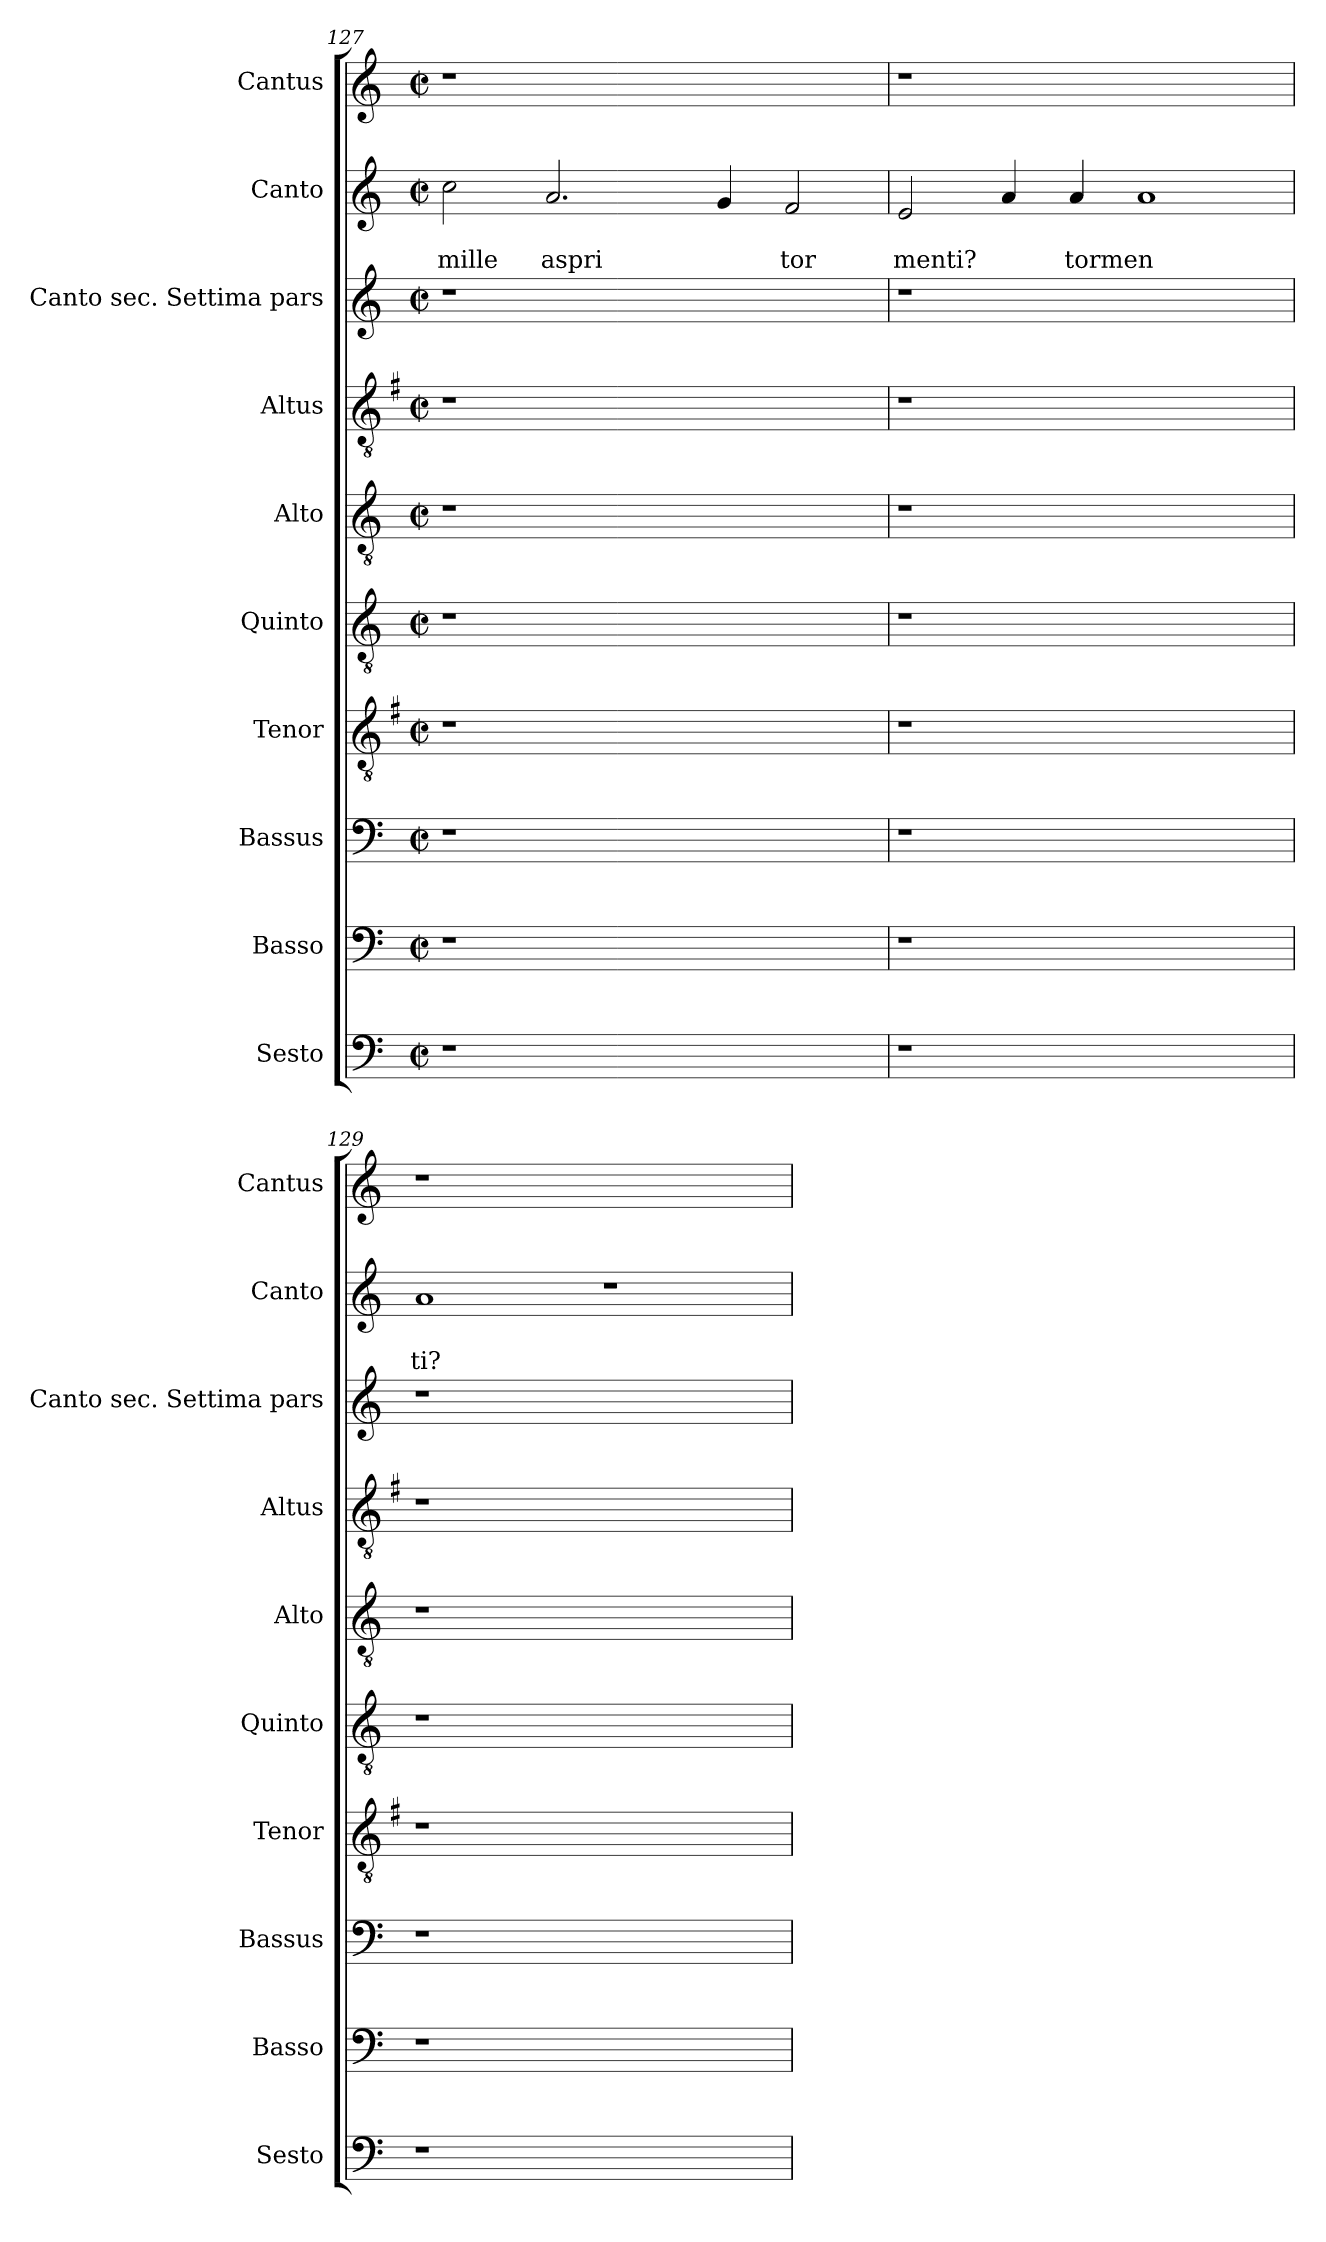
**kern	**kern	**kern	**kern	**kern	**kern	**kern	**kern	**kern	**text	**text	**kern
*part10	*part9	*part8	*part7	*part6	*part5	*part4	*part3	*part2	*part2	*part2	*part1
*staff10	*staff9	*staff8	*staff7	*staff6	*staff5	*staff4	*staff3	*staff2	*staff2	*staff2	*staff1
*I"Sesto	*I"Basso	*I"Bassus	*I"Tenor	*I"Quinto	*I"Alto	*I"Altus	*I"Canto sec. Settima pars	*I"Canto	*	*	*I"Cantus
*I'Sesto	*I'Basso	*I'Bassus	*I'Tenor	*I'Quinto	*I'Alto	*I'Altus	*I'Canto sec. Settima pars	*I'Canto	*	*	*I'Cantus
*clefF4	*clefF4	*clefF4	*clefGv2	*clefGv2	*clefGv2	*clefGv2	*clefG2	*clefG2	*	*	*clefG2
*k[]	*k[]	*k[]	*k[f#]	*k[]	*k[]	*k[f#]	*k[]	*k[]	*	*	*k[]
*C:	*C:	*C:	*G:	*C:	*C:	*G:	*C:	*C:	*	*	*C:
*M2/2	*M2/2	*M2/2	*M2/2	*M2/2	*M2/2	*M2/2	*M2/2	*M2/2	*	*	*M2/2
*met(c|)	*met(c|)	*met(c|)	*met(c|)	*met(c|)	*met(c|)	*met(c|)	*met(c|)	*met(c|)	*	*	*met(c|)
=127	=127	=127	=127	=127	=127	=127	=127	=127	=127	=127	=127
!	!	!	!	!	!	!	!	!	!	!LO:LY:b	!
1r	1r	1r	1r	1r	1r	1r	1r	2cc\	.	mille	1r
!	!	!	!	!	!	!	!	!	!	!LO:LY:b	!
.	.	.	.	.	.	.	.	2.a/	.	aspri	.
1ryy	1ryy	1ryy	1ryy	1ryy	1ryy	1ryy	1ryy	.	.	.	1ryy
.	.	.	.	.	.	.	.	4g/	.	.	.
!	!	!	!	!	!	!	!	!	!	!LO:LY:b	!
.	.	.	.	.	.	.	.	2f/	.	tor	.
=128	=128	=128	=128	=128	=128	=128	=128	=128	=128	=128	=128
!	!	!	!	!	!	!	!	!	!	!LO:LY:b	!
1r	1r	1r	1r	1r	1r	1r	1r	2e/	.	menti?	1r
.	.	.	.	.	.	.	.	4a/	.	.	.
!	!	!	!	!	!	!	!	!	!	!LO:LY:b	!
.	.	.	.	.	.	.	.	4a/	.	tormen	.
1ryy	1ryy	1ryy	1ryy	1ryy	1ryy	1ryy	1ryy	1a	.	.	1ryy
=129	=129	=129	=129	=129	=129	=129	=129	=129	=129	=129	=129
!	!	!	!	!	!	!	!	!	!	!LO:LY:b	!
1r	1r	1r	1r	1r	1r	1r	1r	1a	.	ti?	1r
1ryy	1ryy	1ryy	1ryy	1ryy	1ryy	1ryy	1ryy	1r	.	.	1ryy
=	=	=	=	=	=	=	=	=	=	=	=
*-	*-	*-	*-	*-	*-	*-	*-	*-	*-	*-	*-
